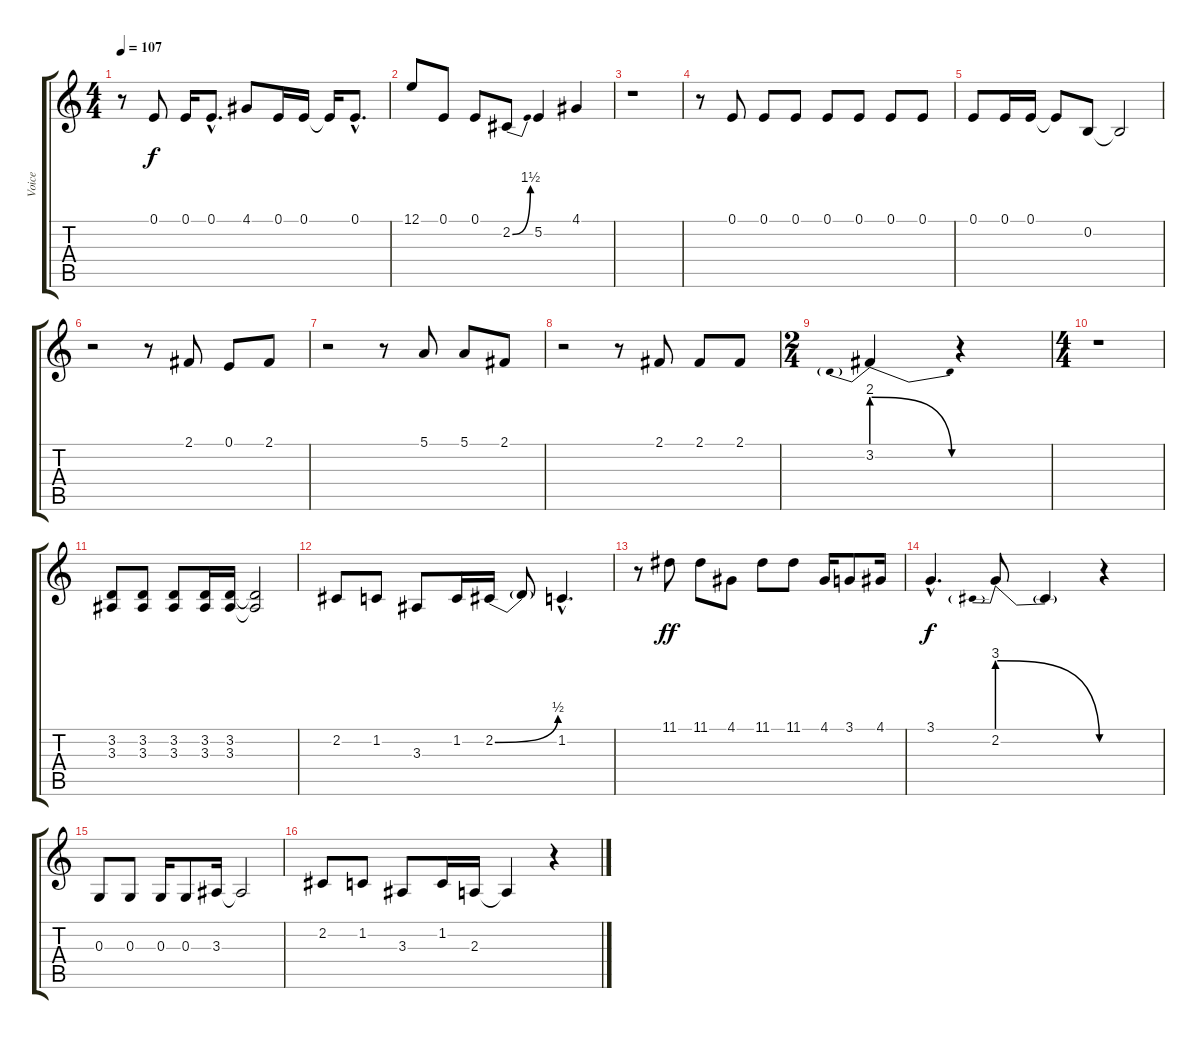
\track ("Voice" "Voice") {instrument baritonesax}
\staff {score tabs}
\tuning (E4 B3 G3 D3 A2 E2) {hide}
\ts (4 4)
\tempo 107
\clef g2
\ks c
r.8{dy f} 0.1.8 0.1.16 0.1{hac}.8{d} 4.1.8 0.1.16 0.1.16 0.1{t}.16 0.1{hac}.8{d} |
12.1.8 0.1.8 0.1.8 2.2{be (bend 0 0 60 6)}.8 5.2.4 4.1.4 |
r.1 |
r.8 0.1.8 0.1.8 0.1.8 0.1.8 0.1.8 0.1.8 0.1.8 |
0.1.8 0.1.16 0.1.16 0.1{t}.8 0.2.8 0.2{t}.2 |
r.2 r.8 2.1.8 0.1.8 2.1.8 |
r.2 r.8 5.1.8 5.1.8 2.1.8 |
r.2 r.8 2.1.8 2.1.8 2.1.8 |
\ts (2 4)
3.2{be (prebendrelease 0 8 60 0)}.4 r.4 |
\ts (4 4)
r.1 |
(3.2 3.3).8 (3.2 3.3).8 (3.2 3.3).8 (3.2 3.3).16 (3.2 3.3).16 (3.2{t} 3.3{t}).2 |
2.2.8 1.2.8 3.3.8 1.2.16 2.2{be (bend 0 0 60 2)}.16 2.2{t}.8 1.2{hac}.4{d} |
r.8 11.1.8{dy ff} 11.1.8 4.1.8 11.1.8 11.1.8 4.1.16 3.1.8 4.1.16 |
3.1{hac}.4{d dy f} 2.2{be (prebendrelease 0 12 60 0)}.8 2.2{t}.4 r.4 |
0.3.8 0.3.8 0.3.16 0.3.8 3.3.16 3.3{t}.2 |
2.2.8 1.2.8 3.3.8 1.2.16 2.3.16 2.3{t}.4 r.4
